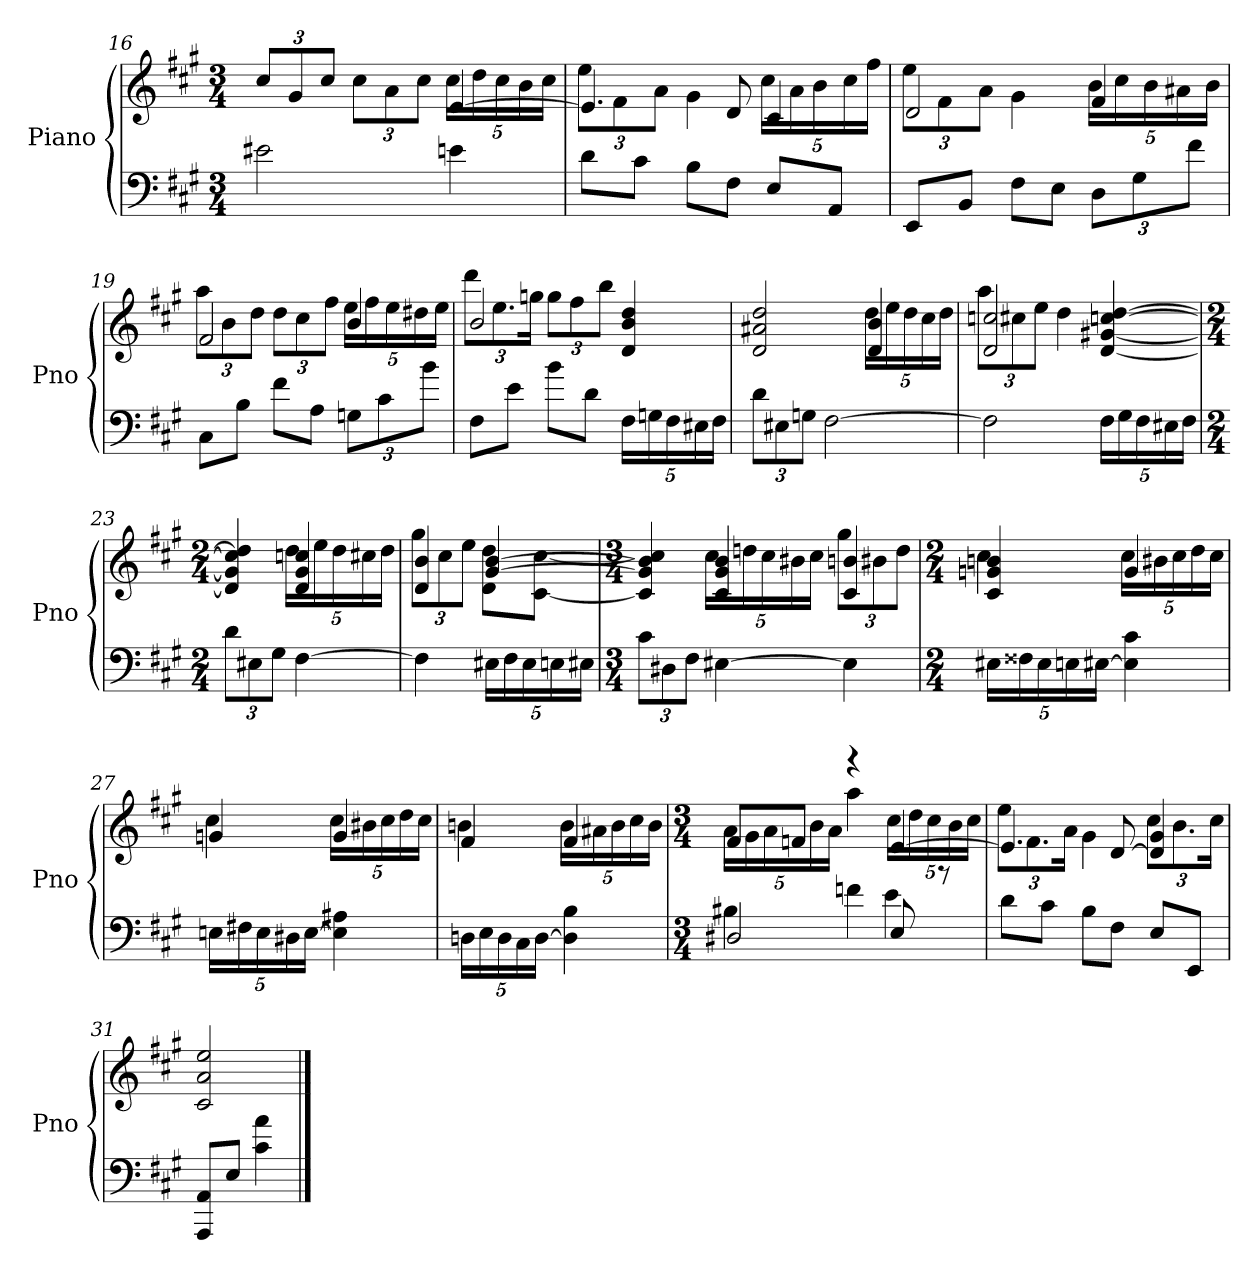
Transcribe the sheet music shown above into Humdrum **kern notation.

**kern	**kern
*part1	*part1
*staff2	*staff1
*I"Piano	*
*I'Pno	*
*clefF4	*clefG2
*k[f#c#g#]	*k[f#c#g#]
*A:	*A:
*M3/4	*M3/4
=16	=16
*	*^
2e#X	12cc#L	2ryy
.	12g#	.
.	12cc#J	.
.	12cc#L	.
.	12a	.
.	12cc#J	.
4en	[4e	20cc#LL
.	.	20dd
.	.	20cc#
.	.	20b
.	.	20cc#JJ
=17	=17	=17
8dL	4.e]	12eeL
.	.	12f#
8c#J	.	.
.	.	12aJ
8BL	.	4g#
8F#J	8d	.
8EL	4c#	20cc#LL
.	.	20a
.	.	20b
8AAJ	.	.
.	.	20cc#
.	.	20ff#JJ
=18	=18	=18
8EEL	2d	12eeL
.	.	12f#
8BBJ	.	.
.	.	12aJ
8F#L	.	4g#
8EJ	.	.
12DL	4f#	20bLL
.	.	20cc#
12G#	.	.
.	.	20b
.	.	20a#X
12f#J	.	.
.	.	20bJJ
=19	=19	=19
8C#L	2f#	12aaL
.	.	12b
8BJ	.	.
.	.	12ddJ
8f#L	.	12ddL
.	.	12cc#
8AJ	.	.
.	.	12ff#J
12GnL	4b	20eeLL
.	.	20ff#
12c#	.	.
.	.	20ee
.	.	20dd#X
12bJ	.	.
.	.	20eeJJ
=20	=20	=20
8F#L	2b	12dddL
.	.	12.ee
8eJ	.	.
.	.	24ggnJk
8bL	.	12ggL
.	.	12ff#
8dJ	.	.
.	.	12bbJ
20F#LL	4d 4b 4dd	4ryy
20Gn	.	.
20F#	.	.
20E#X	.	.
20F#JJ	.	.
=21	=21	=21
12dL	2d 2a#X 2dd	2ryy
12E#X	.	.
12GnJ	.	.
[2F#	.	.
.	4d 4b	20ddLL
.	.	20ee
.	.	20dd
.	.	20cc#
.	.	20ddJJ
=22	=22	=22
2F#]	2d 2ccn	12aaL
.	.	12cc#X
.	.	12eeJ
.	.	4dd
20F#LL	[4d [4g#X [4ccn [4dd	4ryy
20G#	.	.
20F#	.	.
20E#X	.	.
20F#JJ	.	.
=23	=23	=23
*M2/4	*M2/4	*
12dL	4d] 4g#] 4cc] 4dd]	4ryy
12E#X	.	.
12G#J	.	.
[4F#	4d 4g# 4ccn	20ddLL
.	.	20ee
.	.	20dd
.	.	20cc#X
.	.	20ddJJ
=24	=24	=24
4F#]	4d 4b	12gg#L
.	.	12cc#
.	.	12eeJ
20E#XLL	[4g# [4b	8d 8ddL
20F#	.	.
20E#	.	.
.	.	[8c# [8cc#J
20En	.	.
20E#XJJ	.	.
=25	=25	=25
*M3/4	*M3/4	*
12c#L	4c#] 4g#] 4b] 4cc#]	4ryy
12D#X	.	.
12F#J	.	.
[4E#X	4c# 4g# 4b	20cc#LL
.	.	20ddn
.	.	20cc#
.	.	20b#X
.	.	20cc#JJ
4E#]	4c# 4bn	12gg#L
.	.	12b#X
.	.	12ddJ
=26	=26	=26
*M2/4	*M2/4	*
20E#XLL	4c# 4gn 4bn	4cc#
20F##X	.	.
20E#	.	.
20En	.	.
[20E#XJJ	.	.
4E#] 4c#	4g	20cc#LL
.	.	20b#X
.	.	20cc#
.	.	20dd
.	.	20cc#JJ
=27	=27	=27
20EnLL	4gn	4cc#
20F#X	.	.
20E	.	.
20D#X	.	.
[20EJJ	.	.
4E] 4A#X	4g	20cc#LL
.	.	20b#X
.	.	20cc#
.	.	20dd
.	.	20cc#JJ
=28	=28	=28
20DnLL	4f#	4bn
20E	.	.
20D	.	.
20C#	.	.
[20DJJ	.	.
4D] 4B	4f#	20bLL
.	.	20a#X
.	.	20b
.	.	20cc#
.	.	20bJJ
=29	=29	=29
*M3/4	*M3/4	*
*^	*	*
2D#X	4B#X	8f#L	20aLL
.	.	.	20g#
.	.	.	20a
.	.	8fnJ	.
.	.	.	20b
.	.	.	20aJJ
.	4fn	4r	4aa
8E	4e	[4e	20cc#LL
.	.	.	20dd
.	.	.	20cc#
8r	.	.	.
.	.	.	20b
.	.	.	20cc#JJ
*v	*v	*	*
=30	=30	=30
8dL	4.e]	12eeL
.	.	12.f#
8c#J	.	.
.	.	24aJk
8BL	.	4g#
8F#J	[8d	.
8EL	4d] 4g#	12cc#L
.	.	12.b
8EEJ	.	.
.	.	24cc#Jk
*	*v	*v
=31	=31
8AAA 8AAL	2c# 2a 2ee
8EJ	.
4c# 4a	.
==	==
*-	*-
